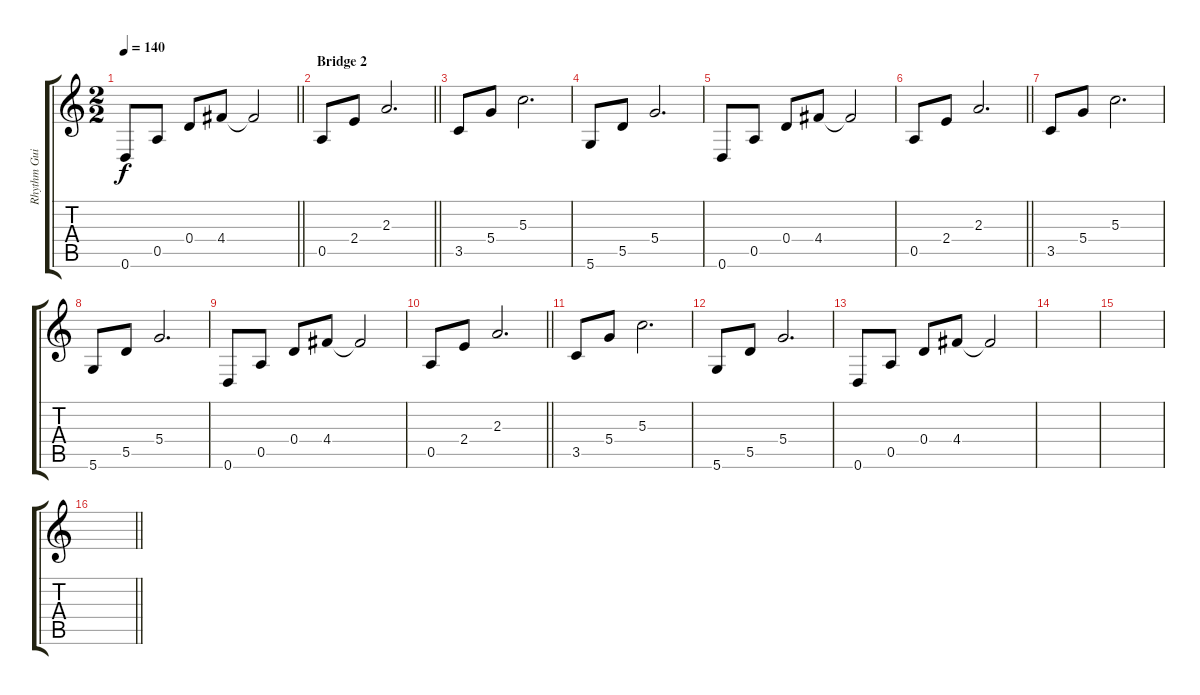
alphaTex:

\track ("Rhythm Guitar" "Rhythm Gui") {instrument acousticguitarsteel}
\staff {score tabs}
\tuning (E4 B3 G3 D3 A2 D2) {hide}
\ts (2 2)
\tempo 140
\clef g2
\barLineRight lightlight
\ks c
0.6.8{dy f} 0.5.8 0.4.8 4.4.8 4.4{t}.2 |
\section ("" "Bridge 2")
\barLineRight lightlight
0.5.8 2.4.8 2.3.2{d} |
3.5.8 5.4.8 5.3.2{d} |
5.6.8 5.5.8 5.4.2{d} |
0.6.8 0.5.8 0.4.8 4.4.8 4.4{t}.2 |
\barLineRight lightlight
0.5.8 2.4.8 2.3.2{d} |
3.5.8 5.4.8 5.3.2{d} |
5.6.8 5.5.8 5.4.2{d} |
0.6.8 0.5.8 0.4.8 4.4.8 4.4{t}.2 |
\barLineRight lightlight
0.5.8 2.4.8 2.3.2{d} |
3.5.8 5.4.8 5.3.2{d} |
5.6.8 5.5.8 5.4.2{d} |
0.6.8 0.5.8 0.4.8 4.4.8 4.4{t}.2 |
|
|
\barLineRight lightlight
